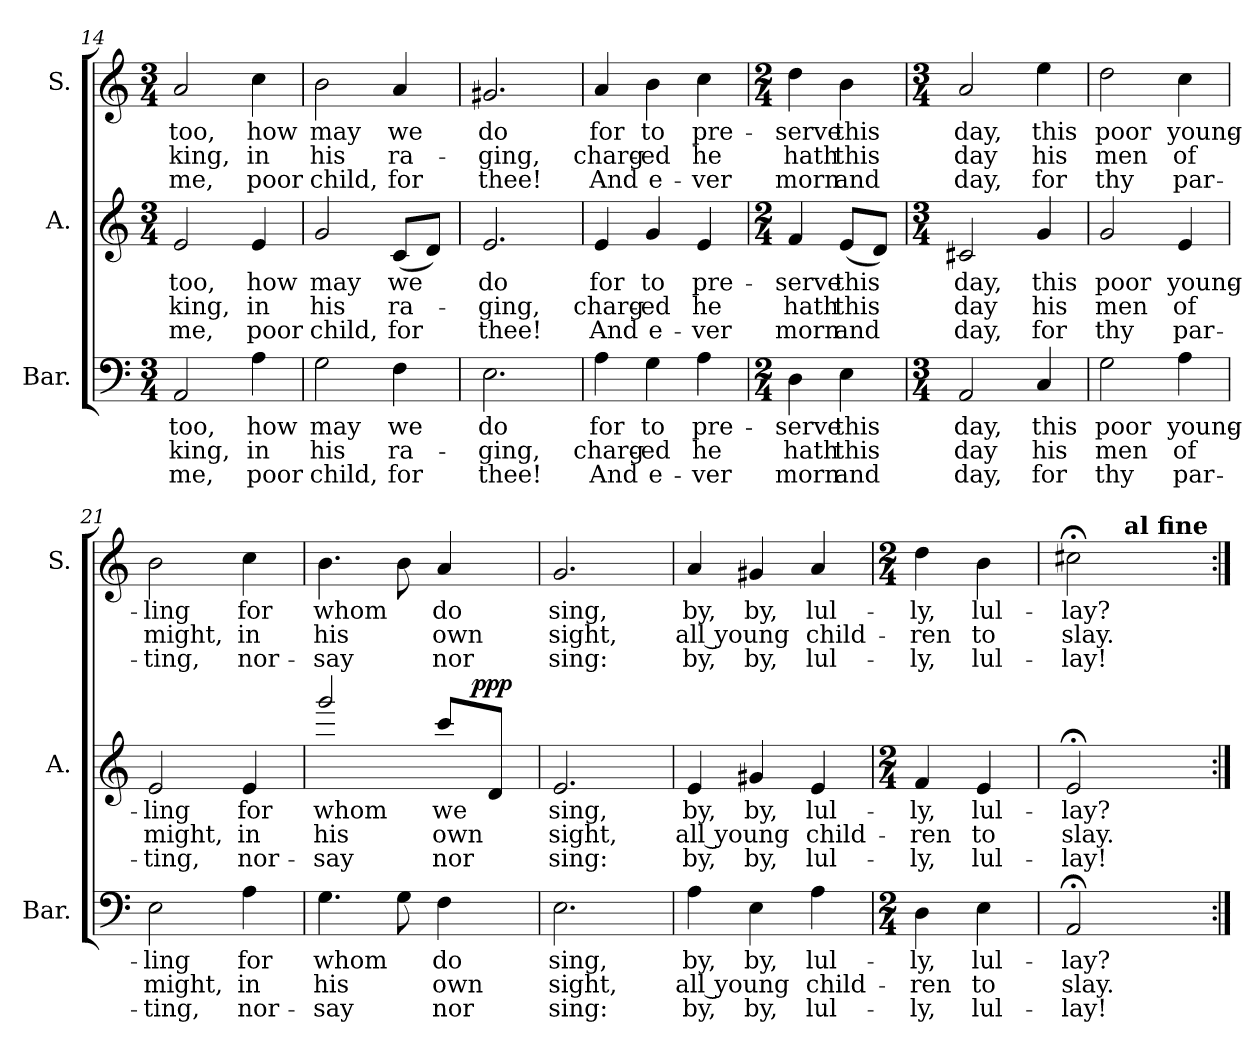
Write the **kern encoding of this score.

**kern	**text	**text	**text	**kern	**text	**text	**text	**dynam	**kern	**text	**text	**text
*part3	*part3	*part3	*part3	*part2	*part2	*part2	*part2	*part2	*part1	*part1	*part1	*part1
*staff3	*staff3	*staff3	*staff3	*staff2	*staff2	*staff2	*staff2	*staff2	*staff1	*staff1	*staff1	*staff1
*I"Bar.	*	*	*	*I"A.	*	*	*	*	*I"S.	*	*	*
*I'Bar.	*	*	*	*I'A.	*	*	*	*	*I'S.	*	*	*
*clefF4	*	*	*	*clefG2	*	*	*	*	*clefG2	*	*	*
*k[]	*	*	*	*k[]	*	*	*	*	*k[]	*	*	*
*C:	*	*	*	*C:	*	*	*	*	*C:	*	*	*
*M3/4	*	*	*	*M3/4	*	*	*	*	*M3/4	*	*	*
=14	=14	=14	=14	=14	=14	=14	=14	=14	=14	=14	=14	=14
!	!LO:LY:b	!LO:LY:b	!LO:LY:b	!	!LO:LY:b	!LO:LY:b	!LO:LY:b	!	!	!LO:LY:b	!LO:LY:b	!LO:LY:b
2AA/	too,	king,	me,	2e/	too,	king,	me,	.	2a/	too,	king,	me,
!	!LO:LY:b	!LO:LY:b	!LO:LY:b	!	!LO:LY:b	!LO:LY:b	!LO:LY:b	!	!	!LO:LY:b	!LO:LY:b	!LO:LY:b
4A\	how	in	poor	4e/	how	in	poor	.	4cc\	how	in	poor
=15	=15	=15	=15	=15	=15	=15	=15	=15	=15	=15	=15	=15
!	!LO:LY:b	!LO:LY:b	!LO:LY:b	!	!LO:LY:b	!LO:LY:b	!LO:LY:b	!	!	!LO:LY:b	!LO:LY:b	!LO:LY:b
2G\	may	his	child,	2g/	may	his	child,	.	2b\	may	his	child,
!	!LO:LY:b	!LO:LY:b	!LO:LY:b	!	!LO:LY:b	!LO:LY:b	!LO:LY:b	!	!	!LO:LY:b	!LO:LY:b	!LO:LY:b
4F\	we	ra-	for	(<8c/L	we	ra-	for	.	4a/	we	ra-	for
.	.	.	.	8d/J)	.	.	.	.	.	.	.	.
=16	=16	=16	=16	=16	=16	=16	=16	=16	=16	=16	=16	=16
!	!LO:LY:b	!LO:LY:b	!LO:LY:b	!	!LO:LY:b	!LO:LY:b	!LO:LY:b	!	!	!LO:LY:b	!LO:LY:b	!LO:LY:b
2.E\	do	-ging,	thee!	2.e/	do	-ging,	thee!	.	2.g#X/	do	-ging,	thee!
=17	=17	=17	=17	=17	=17	=17	=17	=17	=17	=17	=17	=17
!	!LO:LY:b	!LO:LY:b	!LO:LY:b	!	!LO:LY:b	!LO:LY:b	!LO:LY:b	!	!	!LO:LY:b	!LO:LY:b	!LO:LY:b
4A\	for	charg-	And	4e/	for	charg-	And	.	4a/	for	charg-	And
!	!LO:LY:b	!LO:LY:b	!LO:LY:b	!	!LO:LY:b	!LO:LY:b	!LO:LY:b	!	!	!LO:LY:b	!LO:LY:b	!LO:LY:b
4G\	to	-ed	e-	4g/	to	-ed	e-	.	4b\	to	-ed	e-
!	!LO:LY:b	!LO:LY:b	!LO:LY:b	!	!LO:LY:b	!LO:LY:b	!LO:LY:b	!	!	!LO:LY:b	!LO:LY:b	!LO:LY:b
4A\	pre-	he	-ver	4e/	pre-	he	-ver	.	4cc\	pre-	he	-ver
=18	=18	=18	=18	=18	=18	=18	=18	=18	=18	=18	=18	=18
*M2/4	*	*	*	*M2/4	*	*	*	*	*M2/4	*	*	*
!	!LO:LY:b	!LO:LY:b	!LO:LY:b	!	!LO:LY:b	!LO:LY:b	!LO:LY:b	!	!	!LO:LY:b	!LO:LY:b	!LO:LY:b
4D\	-serve	hath	morn	4f/	-serve	hath	morn	.	4dd\	-serve	hath	morn
!	!LO:LY:b	!LO:LY:b	!LO:LY:b	!	!LO:LY:b	!LO:LY:b	!LO:LY:b	!	!	!LO:LY:b	!LO:LY:b	!LO:LY:b
4E\	this	this	and	(<8e/L	this	this	and	.	4b\	this	this	and
.	.	.	.	8d/J)	.	.	.	.	.	.	.	.
=19	=19	=19	=19	=19	=19	=19	=19	=19	=19	=19	=19	=19
*M3/4	*	*	*	*M3/4	*	*	*	*	*M3/4	*	*	*
!	!LO:LY:b	!LO:LY:b	!LO:LY:b	!	!LO:LY:b	!LO:LY:b	!LO:LY:b	!	!	!LO:LY:b	!LO:LY:b	!LO:LY:b
2AA/	day,	day	day,	2c#X/	day,	day	day,	.	2a/	day,	day	day,
!	!LO:LY:b	!LO:LY:b	!LO:LY:b	!	!LO:LY:b	!LO:LY:b	!LO:LY:b	!	!	!LO:LY:b	!LO:LY:b	!LO:LY:b
4C/	this	his	for	4g/	this	his	for	.	4ee\	this	his	for
!!LO:LB:g=z
=20	=20	=20	=20	=20	=20	=20	=20	=20	=20	=20	=20	=20
!	!LO:LY:b	!LO:LY:b	!LO:LY:b	!	!LO:LY:b	!LO:LY:b	!LO:LY:b	!	!	!LO:LY:b	!LO:LY:b	!LO:LY:b
2G\	poor	men	thy	2g/	poor	men	thy	.	2dd\	poor	men	thy
!	!LO:LY:b	!LO:LY:b	!LO:LY:b	!	!LO:LY:b	!LO:LY:b	!LO:LY:b	!	!	!LO:LY:b	!LO:LY:b	!LO:LY:b
4A\	young-	of	par-	4e/	young-	of	par-	.	4cc\	young-	of	par-
=21	=21	=21	=21	=21	=21	=21	=21	=21	=21	=21	=21	=21
!	!LO:LY:b	!LO:LY:b	!LO:LY:b	!	!LO:LY:b	!LO:LY:b	!LO:LY:b	!	!	!LO:LY:b	!LO:LY:b	!LO:LY:b
2E\	-ling	might,	-ting,	2e/	-ling	might,	-ting,	.	2b\	-ling	might,	-ting,
!	!LO:LY:b	!LO:LY:b	!LO:LY:b	!	!LO:LY:b	!LO:LY:b	!LO:LY:b	!	!	!LO:LY:b	!LO:LY:b	!LO:LY:b
4A\	for	in	nor-	4e/	for	in	nor-	.	4cc\	for	in	nor-
=22	=22	=22	=22	=22	=22	=22	=22	=22	=22	=22	=22	=22
!	!LO:LY:b	!LO:LY:b	!LO:LY:b	!	!LO:LY:b	!LO:LY:b	!LO:LY:b	!	!	!LO:LY:b	!LO:LY:b	!LO:LY:b
*	*	*	*	*^	*	*	*	*	*	*	*	*
4.G\	whom	his	-say	2ggg/	2ryy	whom	his	-say	.	4.b\	whom	his	-say
8G\	.	.	.	.	.	.	.	.	.	8b\	.	.	.
!	!LO:LY:b	!LO:LY:b	!LO:LY:b	!	!	!LO:LY:b	!LO:LY:b	!LO:LY:b	!	!	!LO:LY:b	!LO:LY:b	!LO:LY:b
4F\	do	own	nor	8ccc/L	16.ryy	we	own	nor	.	4a/	do	own	nor
!	!	!	!	!	!	!	!	!	!LO:DY:b	!	!	!	!
.	.	.	.	.	8ryy	.	.	.	ppp	.	.	.	.
.	.	.	.	8d/J	.	.	.	.	.	.	.	.	.
.	.	.	.	.	32ryy	.	.	.	.	.	.	.	.
=23	=23	=23	=23	=23	=23	=23	=23	=23	=23	=23	=23	=23	=23
!	!LO:LY:b	!LO:LY:b	!LO:LY:b	!	!	!LO:LY:b	!LO:LY:b	!LO:LY:b	!	!	!LO:LY:b	!LO:LY:b	!LO:LY:b
*	*	*	*	*v	*v	*	*	*	*	*	*	*	*
2.E\	sing,	sight,	sing:	2.e/	sing,	sight,	sing:	.	2.g/	sing,	sight,	sing:
=24	=24	=24	=24	=24	=24	=24	=24	=24	=24	=24	=24	=24
!	!LO:LY:b	!LO:LY:b	!LO:LY:b	!	!LO:LY:b	!LO:LY:b	!LO:LY:b	!	!	!LO:LY:b	!LO:LY:b	!LO:LY:b
4A\	by,	all young	by,	4e/	by,	all young	by,	.	4a/	by,	all young	by,
!	!LO:LY:b	!	!LO:LY:b	!	!LO:LY:b	!	!LO:LY:b	!	!	!LO:LY:b	!	!LO:LY:b
4E\	by,	.	by,	4g#X/	by,	.	by,	.	4g#X/	by,	.	by,
!	!LO:LY:b	!LO:LY:b	!LO:LY:b	!	!LO:LY:b	!LO:LY:b	!LO:LY:b	!	!	!LO:LY:b	!LO:LY:b	!LO:LY:b
4A\	lul-	child-	lul-	4e/	lul-	child-	lul-	.	4a/	lul-	child-	lul-
=25	=25	=25	=25	=25	=25	=25	=25	=25	=25	=25	=25	=25
*M2/4	*	*	*	*M2/4	*	*	*	*	*M2/4	*	*	*
!	!LO:LY:b	!LO:LY:b	!LO:LY:b	!	!LO:LY:b	!LO:LY:b	!LO:LY:b	!	!	!LO:LY:b	!LO:LY:b	!LO:LY:b
4D\	-ly,	-ren	-ly,	4f/	-ly,	-ren	-ly,	.	4dd\	-ly,	-ren	-ly,
!	!LO:LY:b	!LO:LY:b	!LO:LY:b	!	!LO:LY:b	!LO:LY:b	!LO:LY:b	!	!	!LO:LY:b	!LO:LY:b	!LO:LY:b
4E\	lul-	to	lul-	4e/	lul-	to	lul-	.	4b\	lul-	to	lul-
=26	=26	=26	=26	=26	=26	=26	=26	=26	=26	=26	=26	=26
!	!LO:LY:b	!LO:LY:b	!LO:LY:b	!	!LO:LY:b	!LO:LY:b	!LO:LY:b	!	!	!LO:LY:b	!LO:LY:b	!LO:LY:b
*	*	*	*	*	*	*	*	*	*^	*	*	*
2AA;</	-lay?	slay.	-lay!	2e;/	-lay?	slay.	-lay!	.	2cc#X;<\	8ryy	-lay?	slay.	-lay!
.	.	.	.	.	.	.	.	.	.	32ryy	.	.	.
!	!	!	!	!	!	!	!	!	!	!LO:TX:a:B:t=al fine	!	!	!
.	.	.	.	.	.	.	.	.	.	4ryy	.	.	.
.	.	.	.	.	.	.	.	.	.	16.ryy	.	.	.
*	*	*	*	*	*	*	*	*	*v	*v	*	*	*
=:|!	=:|!	=:|!	=:|!	=:|!	=:|!	=:|!	=:|!	=:|!	=:|!	=:|!	=:|!	=:|!
*-	*-	*-	*-	*-	*-	*-	*-	*-	*-	*-	*-	*-
